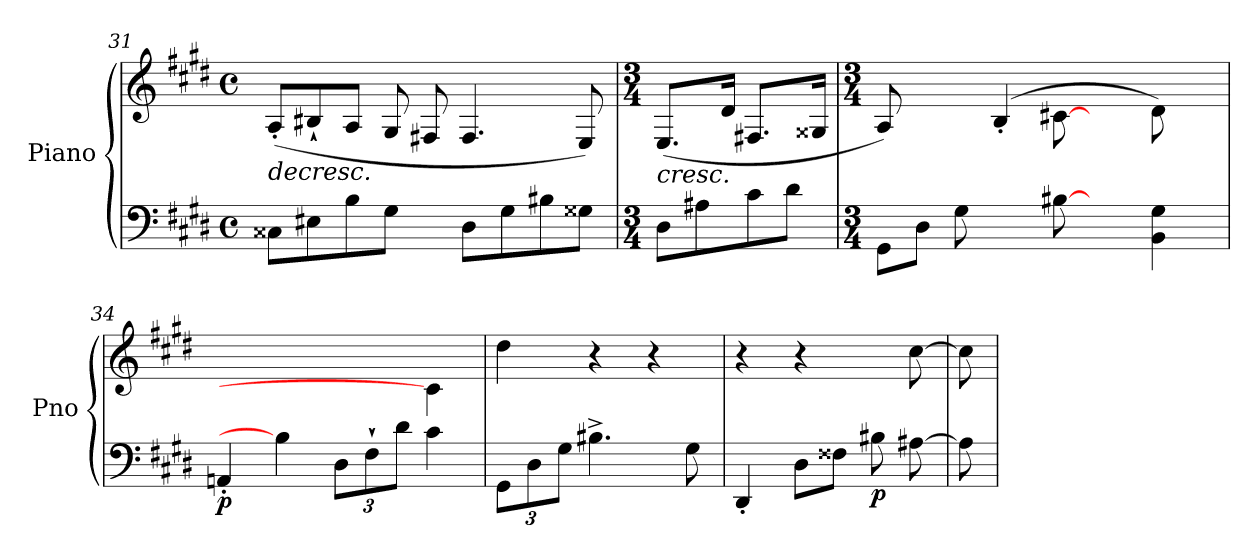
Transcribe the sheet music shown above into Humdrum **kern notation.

**kern	**kern	**dynam
*part1	*part1	*part1
*staff2	*staff1	*staff1/2
*I"Piano	*	*
*I'Pno	*	*
!!LO:LB:g=z
*clefF4	*clefG2	*
*k[f#c#g#d#]	*k[f#c#g#d#]	*
*M4/4	*M4/4	*
*met(c)	*met(c)	*
=31	=31	=31
!	!	!LO:HP:b
8C##X\L	(<8A'/L	>
8E#X\	8B#X''/	.
8B\	8A/J	.
8G#\J	8G#/	.
8ryy	8F#X/	.
8D#\L	4.F#/	.
8G#\	.	.
8B#X\	.	.
8G##X\J	8E/)	.
=32	=32	=32
*M3/4	*M3/4	*
!	!	!LO:HP:b
8D#\L	(<8.E/L	<
8A#X\	.	.
.	16d#/Jk	.
8c#\	8.F#X/L	]
8d#\J	.	.
.	16G##X/Jk	.
=33	=33	=33
*M3/4	*M3/4	*
8GG#\L	8A/)	.
8D#\J	4ryy	.
8G#\	.	.
4ryy	(>4B'/	.
[8B#X\	[8c#X\	.
4ryy	4ryy	.
4BB\ 4G#\	8d#\)	.
.	8ryy	.
=34	=34	=34
!	!	!LO:DY:b=2
4AAn'/	2.ryy	p
4B#\]	.	.
*Xbrackettup	*	*
12D#\L	.	.
12F#''\	.	.
12d#\J	.	.
4c#\	4c#\]	.
!!LO:PB:g=z
=35	=35	=35
12GG#\L	4dd#\	.
12D#\	.	.
12G#\J	.	.
4.B#X^\	4r	.
.	4r	.
8G#\	.	.
=36	=36	=36
4DD#'/	4r	.
8D#\L	4r	.
8F##X\J	.	.
!	!	!LO:DY:b=2
8B#X\	8ryy	p
[8A#X\	[8cc#\	.
.	.	[
=37	=37	=37
8A#\]	8cc#\]	.
=	=	=
*-	*-	*-
